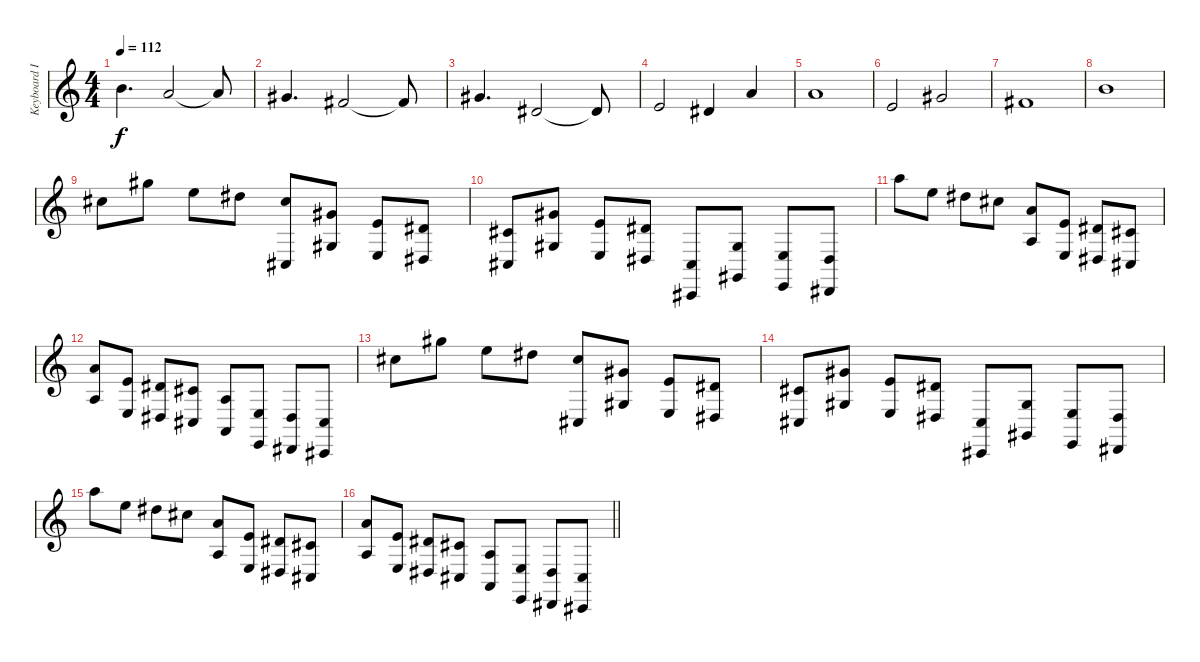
\track ("Keyboard I" "Keyboard I") {instrument synthstrings1}
\staff {score}
\tuning (E4 B3 G3 D3 A2 E2 B1) {hide}
\ts (4 4)
\tempo 112
\clef g2
\ks c
7.1.4{d dy f} 5.1.2 5.1{t}.8 |
4.1.4{d} 2.1.2 2.1{t}.8 |
4.1.4{d} 4.2.2 4.2{t}.8 |
0.1.2 4.2.4 5.1.4 |
5.1.1 |
0.1.2 4.1.2 |
2.1.1 |
7.1.1 |
9.1.8{volume 11 instrument electricgrandpiano} 16.1.8 12.1.8 11.1.8 (9.1 4.5).8 (4.1 1.3).8 (0.1 2.4).8 (4.2 1.4).8 |
(2.2 4.5).8 (4.1 1.3).8 (0.1 2.4).8 (4.2 1.4).8 (4.5 2.7).8 (1.3 4.6).8 (2.4 0.6).8 (1.4 4.7).8 |
17.1.8 12.1.8 11.1.8 9.1.8 (5.1 2.3).8 (0.1 2.4).8 (4.2 1.4).8 (2.2 4.5).8 |
(5.1 2.3).8 (0.1 2.4).8 (4.2 1.4).8 (2.2 4.5).8 (2.3 0.5).8 (2.4 0.6).8 (1.4 4.7).8 (4.5 2.7).8 |
9.1.8 16.1.8 12.1.8 11.1.8 (9.1 4.5).8 (4.1 1.3).8 (0.1 2.4).8 (4.2 1.4).8 |
(2.2 4.5).8 (4.1 1.3).8 (0.1 2.4).8 (4.2 1.4).8 (4.5 2.7).8 (1.3 4.6).8 (2.4 0.6).8 (1.4 4.7).8 |
17.1.8 12.1.8 11.1.8 9.1.8 (5.1 2.3).8 (0.1 2.4).8 (4.2 1.4).8 (2.2 4.5).8 |
\barLineRight lightlight
(5.1 2.3).8 (0.1 2.4).8 (4.2 1.4).8 (2.2 4.5).8 (2.3 0.5).8 (2.4 0.6).8 (1.4 4.7).8 (4.5 2.7).8
